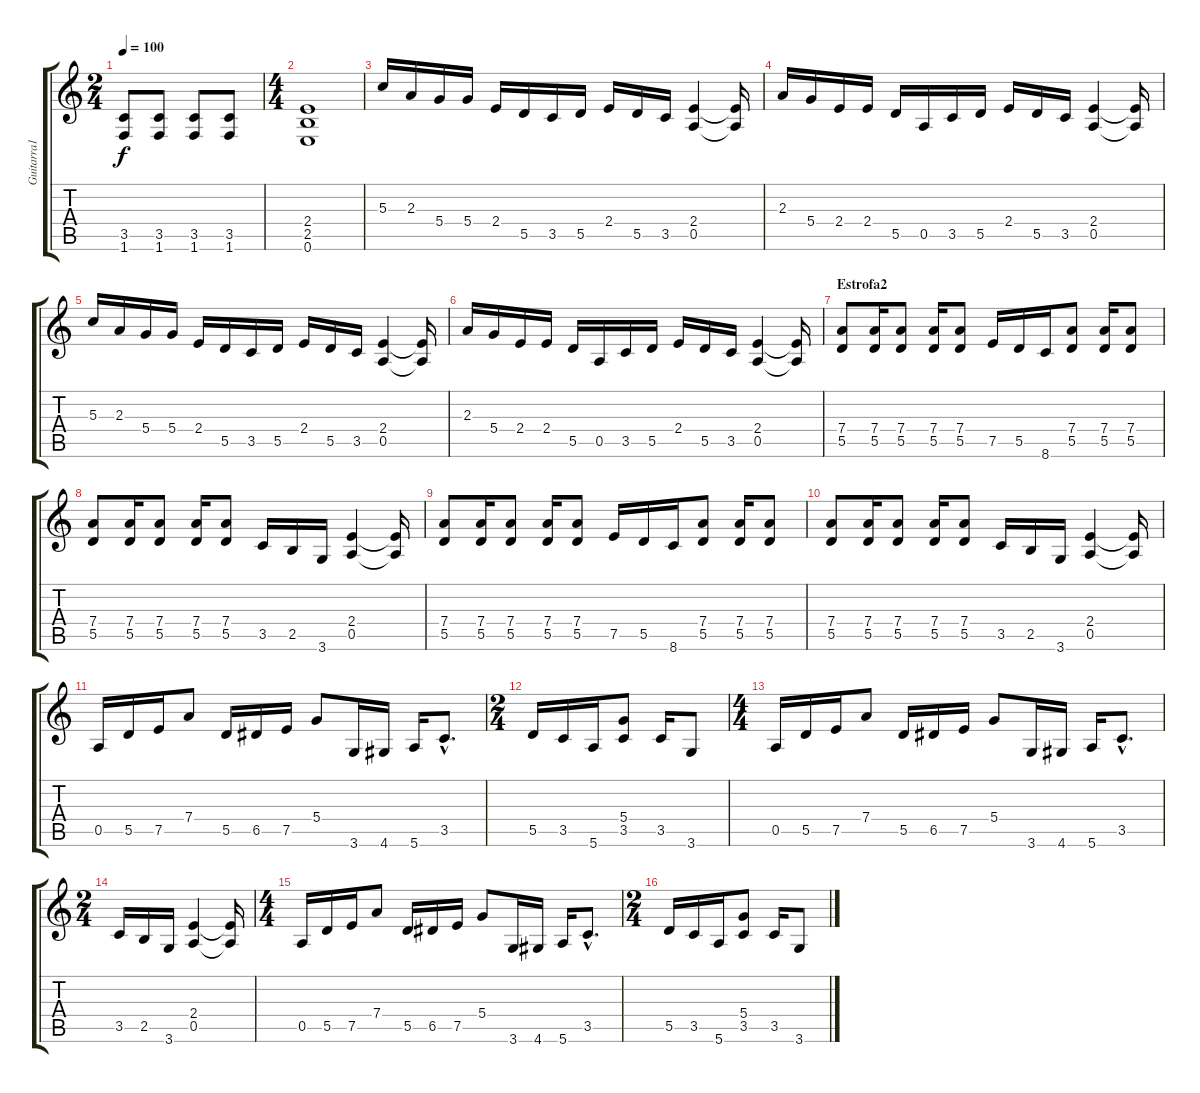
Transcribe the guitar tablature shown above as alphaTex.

\track ("Guitarra1" "Guitarra1") {instrument overdrivenguitar}
\staff {score tabs}
\tuning (E4 B3 G3 D3 A2 E2) {hide}
\ts (2 4)
\tempo 100
\clef g2
\ks c
(3.5 1.6).8{dy f} (3.5 1.6).8 (3.5 1.6).8 (3.5 1.6).8 |
\ts (4 4)
(2.4 2.5 0.6).1 |
5.3.16 2.3.16 5.4.16 5.4.16 2.4.16 5.5.16 3.5.16 5.5.16 2.4.16 5.5.16 3.5.16 (2.4 0.5).4 (2.4{t} 0.5{t}).16 |
2.3.16 5.4.16 2.4.16 2.4.16 5.5.16 0.5.16 3.5.16 5.5.16 2.4.16 5.5.16 3.5.16 (2.4 0.5).4 (2.4{t} 0.5{t}).16 |
5.3.16 2.3.16 5.4.16 5.4.16 2.4.16 5.5.16 3.5.16 5.5.16 2.4.16 5.5.16 3.5.16 (2.4 0.5).4 (2.4{t} 0.5{t}).16 |
2.3.16 5.4.16 2.4.16 2.4.16 5.5.16 0.5.16 3.5.16 5.5.16 2.4.16 5.5.16 3.5.16 (2.4 0.5).4 (2.4{t} 0.5{t}).16 |
\section ("" "Estrofa2")
(7.4 5.5).8 (7.4 5.5).16 (7.4 5.5).8 (7.4 5.5).16 (7.4 5.5).8 7.5.16 5.5.16 8.6.16 (7.4 5.5).8 (7.4 5.5).16 (7.4 5.5).8 |
(7.4 5.5).8 (7.4 5.5).16 (7.4 5.5).8 (7.4 5.5).16 (7.4 5.5).8 3.5.16 2.5.16 3.6.16 (2.4 0.5).4 (2.4{t} 0.5{t}).16 |
(7.4 5.5).8 (7.4 5.5).16 (7.4 5.5).8 (7.4 5.5).16 (7.4 5.5).8 7.5.16 5.5.16 8.6.16 (7.4 5.5).8 (7.4 5.5).16 (7.4 5.5).8 |
(7.4 5.5).8 (7.4 5.5).16 (7.4 5.5).8 (7.4 5.5).16 (7.4 5.5).8 3.5.16 2.5.16 3.6.16 (2.4 0.5).4 (2.4{t} 0.5{t}).16 |
0.5.16 5.5.16 7.5.16 7.4.8 5.5.16 6.5.16 7.5.16 5.4.8 3.6.16 4.6.16 5.6.16 3.5{hac}.8{d} |
\ts (2 4)
5.5.16 3.5.16 5.6.16 (5.4 3.5).8 3.5.16 3.6.8 |
\ts (4 4)
0.5.16 5.5.16 7.5.16 7.4.8 5.5.16 6.5.16 7.5.16 5.4.8 3.6.16 4.6.16 5.6.16 3.5{hac}.8{d} |
\ts (2 4)
3.5.16 2.5.16 3.6.16 (2.4 0.5).4 (2.4{t} 0.5{t}).16 |
\ts (4 4)
0.5.16 5.5.16 7.5.16 7.4.8 5.5.16 6.5.16 7.5.16 5.4.8 3.6.16 4.6.16 5.6.16 3.5{hac}.8{d} |
\ts (2 4)
5.5.16 3.5.16 5.6.16 (5.4 3.5).8 3.5.16 3.6.8
